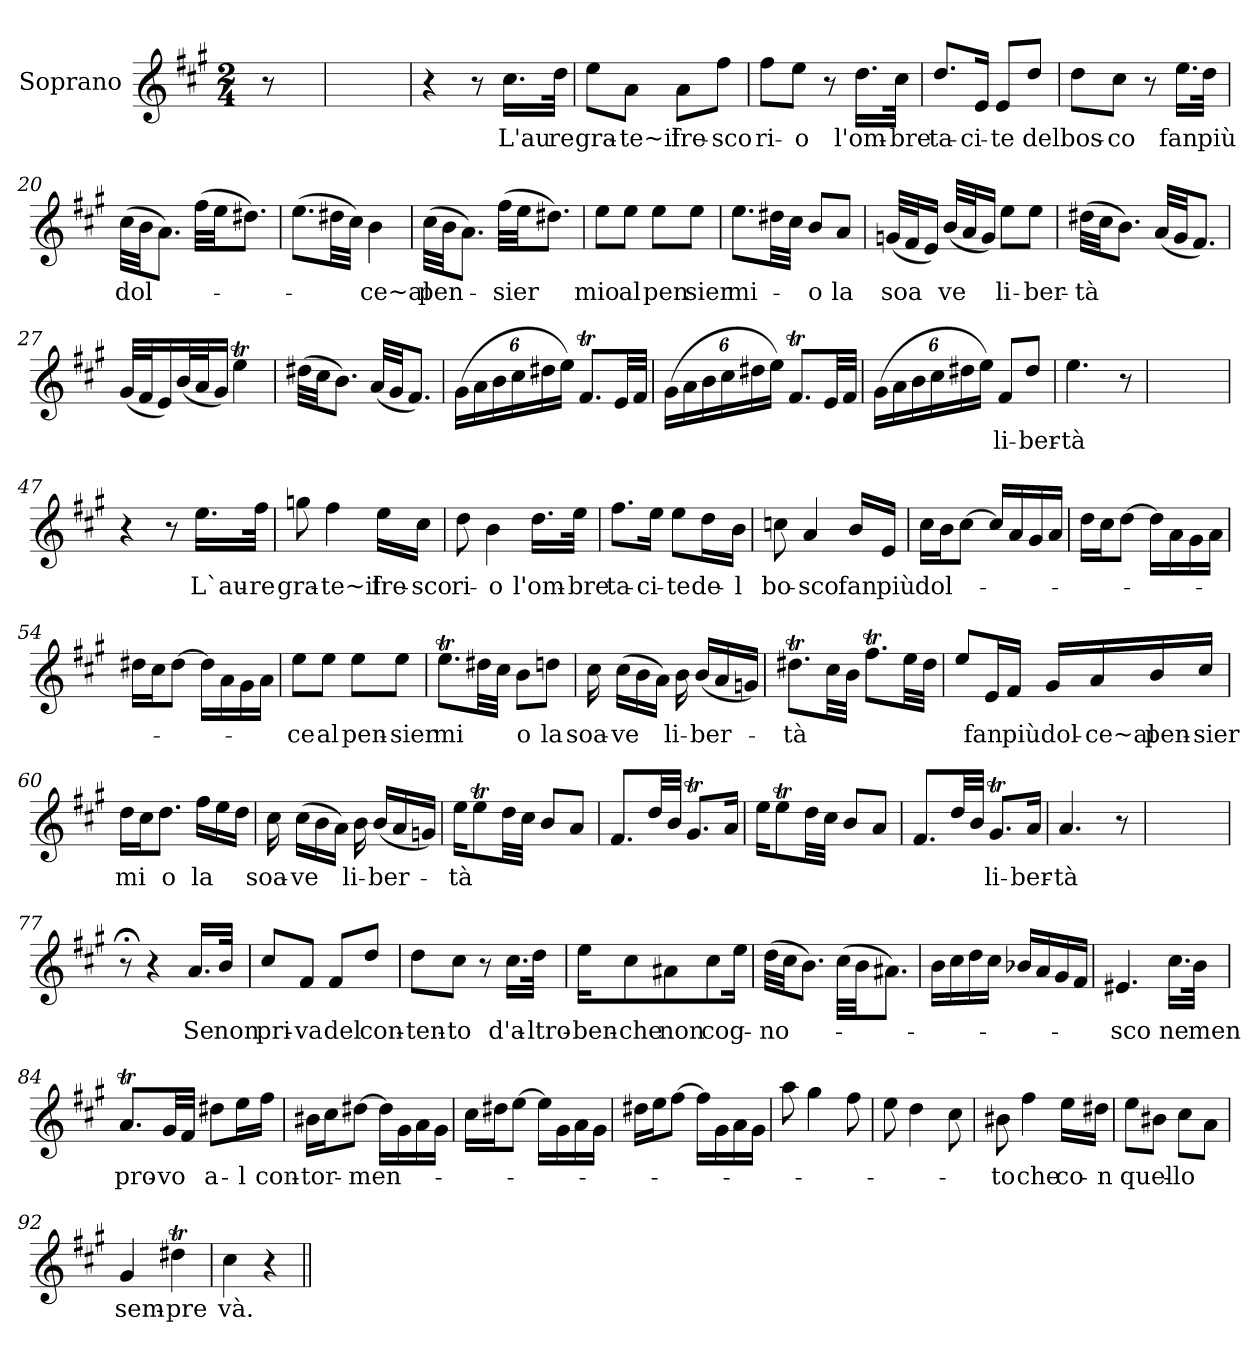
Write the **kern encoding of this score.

**kern	**text	**dynam
*part1	*part1	*part1
*staff1	*staff1	*staff1
*I"Soprano	*	*
*I'S.	*	*
*clefG2	*	*
*k[f#c#g#]	*	*
*M2/4	*	*
=	=	=
8r	.	Un poco allegro
=1	=1	=1
2ryy	.	.
=15	=15	=15
4r	.	.
8r	.	.
16.cc#LL	L'au	.
32ddJJk	-re	.
=16	=16	=16
8eeL	gra-	.
8aJ	-te~il	.
8aL	fre-	.
8ff#J	-sco	.
!!LO:LB:g=z
=17	=17	=17
8ff#L	ri-	.
8eeJ	-o	.
8r	.	.
16.ddLL	l'om-	.
32cc#JJk	-bre	.
=18	=18	=18
8.ddL	ta-	.
16eJk	-ci-	.
8eL	-te	.
8ddJ	del	.
=19	=19	=19
8ddL	bos-	.
8cc#J	-co	.
8r	.	.
16.eeLL	fan	.
32ddJJk	più	.
=20	=20	=20
(32cc#LLL	dol-	.
32bJJ	.	.
8.aJ)	.	.
(32ff#LLL	.	.
32eeJJ	.	.
8.dd#XJ)	.	.
=21	=21	=21
(8.eeL	.	.
32dd#XLL	.	.
32cc#JJJ)	.	.
4b	-ce~al	.
=22	=22	=22
(32cc#LLL	pen-	.
32bJJ	.	.
8.aJ)	.	.
(32ff#LLL	-sier	.
32eeJJ	.	.
8.dd#XJ)	.	.
=23	=23	=23
8eeL	mio	.
8eeJ	al	.
8eeL	pen	.
8eeJ	sier	.
=24	=24	=24
8.eeL	mi-	.
32dd#XLL	.	.
32cc#JJJ	.	.
8bL	-o	.
8aJ	la	.
=25	=25	=25
(32gnLLL	soa	.
32f#J	.	.
16eJJ)	.	.
(32bLLL	ve	.
32aJ	.	.
16gJJ)	.	.
8eeL	li-	.
8eeJ	-ber-	.
!!LO:LB:g=z
=26	=26	=26
(32dd#XLLL	-tà	.
32cc#JJ	.	.
8.bJ)	.	.
(32aLLL	.	.
32g#JJ	.	.
8.f#J)	.	.
=27	=27	=27
(32g#LLL	.	.
32f#J	.	.
16e)	.	.
(32bL	.	.
32aJ	.	.
16g#JJ)	.	.
4eeT	.	.
=28	=28	=28
(32dd#XLLL	.	.
32cc#JJ	.	.
8.bJ)	.	.
(32aLLL	.	.
32g#JJ	.	.
8.f#J)	.	.
=29	=29	=29
(24g#LL	.	.
24a	.	.
24b	.	.
24cc#	.	.
24dd#X	.	.
24eeJJ)	.	.
8.f#TL	.	.
32eLL	.	.
32f#JJJ	.	.
=30	=30	=30
(24g#LL	.	.
24a	.	.
24b	.	.
24cc#	.	.
24dd#X	.	.
24eeJJ)	.	.
8.f#TL	.	.
32eLL	.	.
32f#JJJ	.	.
=31	=31	=31
(24g#LL	.	.
24a	.	.
24b	.	.
24cc#	.	.
24dd#X	.	.
24eeJJ)	.	.
8f#L	li-	.
8dd#J	-ber-	.
=32	=32	=32
4.ee	-tà	.
8r	.	.
=33	=33	=33
2ryy	.	.
!!LO:LB:g=z
=47	=47	=47
4r	.	.
8r	.	.
16.eeLL	L`au-	.
32ff#JJk	-re	.
=48	=48	=48
8ggn	gra-	.
4ff#	-te~il	.
16eeLL	fre-	.
16cc#JJ	-sco	.
=49	=49	=49
8dd	ri-	.
4b	-o	.
16.ddLL	l'om-	.
32eeJJk	-bre	.
=50	=50	=50
8.ff#L	ta-	.
16eeJk	-ci-	.
8eeL	-te	.
16ddL	de-	.
16bJJ	-l	.
=51	=51	=51
8ccn	bo-	.
4a	-sco	.
16bLL	fan	.
16eJJ	più	.
!!LO:PB:g=z
=52	=52	=52
16cc#LL	dol-	.
16bJ	.	.
[8cc#J	.	.
16cc#LL]	.	.
16a	.	.
16g#	.	.
16aJJ	.	.
=53	=53	=53
16ddLL	.	.
16cc#J	.	.
[8ddJ	.	.
16ddLL]	.	.
16a	.	.
16g#	.	.
16aJJ	.	.
=54	=54	=54
16dd#XLL	.	.
16cc#J	.	.
[8dd#J	.	.
16dd#LL]	.	.
16a	.	.
16g#	.	.
16aJJ	.	.
=55	=55	=55
8eeL	-ce	.
8eeJ	al	.
8eeL	pen-	.
8eeJ	-sier	.
=56	=56	=56
8.eeTL	mi	.
32dd#XLL	.	.
32cc#JJJ	.	.
8bL	o	.
8ddnJ	la	.
=57	=57	=57
16cc#	soa-	.
(16cc#LL	-ve	.
16b	.	.
16aJJ)	.	.
16b	li-	.
(16bLL	-ber-	.
16a	.	.
16gnJJ)	.	.
=58	=58	=58
8.dd#XtL	-tà	.
32cc#LL	.	.
32bJJJ	.	.
8.ff#TL	.	.
32eeLL	.	.
32dd#JJJ	.	.
=59	=59	=59
8eeL	.	.
16eL	fan	.
16f#JJ	più	.
16g#LL	dol-	.
16a	-ce~al	.
16b	pen-	.
16cc#JJ	-sier	.
=60	=60	=60
16ddLL	mi	.
16cc#J	.	.
8.ddJ	o	.
16ff#LL	la	.
16ee	.	.
16ddJJ	.	.
!!LO:LB:g=z
=61	=61	=61
16cc#	soa-	.
(16cc#LL	-ve	.
16b	.	.
16aJJ)	.	.
16b	li-	.
(16bLL	-ber-	.
16a	.	.
16gnJJ)	.	.
=62	=62	=62
16eeKL	-tà	.
8eeT	.	.
32ddLL	.	.
32cc#JJJ	.	.
8bL	.	.
8aJ	.	.
=63	=63	=63
8.f#L	.	.
32ddLL	.	.
32bJJJ	.	.
(8.g#tL	.	.
16aJk	.	.
=64	=64	=64
16eeKL	.	.
8eeT	.	.
32ddLL	.	.
32cc#JJJ	.	.
8bL	.	.
8aJ	.	.
=65	=65	=65
8.f#L	.	.
32ddLL	.	.
32bJJJ	.	.
8.g#tL	li-	.
16aJk	-ber-	.
=66	=66	=66
4.a	-tà	.
8r	.	.
=67	=67	=67
2ryy	.	.
!!LO:LB:g=z
=77	=77	=77
8r;<	.	.
4r	.	.
16.aLL	Se	.
32bJJk	non	.
=78	=78	=78
8cc#L	pri-	.
8f#J	-va	.
8f#L	del	.
8ddJ	con-	.
=79	=79	=79
8ddL	-ten-	.
8cc#J	-to	.
8r	.	.
16.cc#LL	d'a-	.
32ddJJk	-ltro-	.
=80	=80	=80
16eeKL	-ben-	.
8cc#	-che	.
8a#X	non	.
8cc#	cog-	.
16eeJk	.	.
=81	=81	=81
(32ddLLL	-no-	.
32cc#JJ	.	.
8.bJ)	.	.
(32cc#LLL	.	.
32bJJ	.	.
8.a#XJ)	.	.
=82	=82	=82
16bLL	.	.
16cc#	.	.
16dd	.	.
16cc#JJ	.	.
16b-XLL	.	.
16a	.	.
16g#	.	.
16f#JJ	.	.
=83	=83	=83
4.e#X	-sco	.
16.cc#LL	ne	.
32bJJk	men	.
=84	=84	=84
8.aTL	pro-	.
32g#LL	-vo	.
32f#JJJ	.	.
8dd#XL	a-	.
16eeL	-l	.
16ff#JJ	con-	.
=85	=85	=85
16b#XLL	-tor-	.
16cc#J	.	.
[8dd#XJ	-men-	.
16dd#LL]	.	.
16g#	.	.
16a	.	.
16g#JJ	.	.
!!LO:LB:g=z
=86	=86	=86
16cc#LL	.	.
16dd#XJ	.	.
[8eeJ	.	.
16eeLL]	.	.
16g#	.	.
16a	.	.
16g#JJ	.	.
=87	=87	=87
16dd#XLL	.	.
16eeJ	.	.
[8ff#J	.	.
16ff#LL]	.	.
16g#	.	.
16a	.	.
16g#JJ	.	.
=88	=88	=88
8aa	.	.
4gg#	.	.
8ff#	.	.
=89	=89	=89
8ee	.	.
4dd	.	.
8cc#	.	.
=90	=90	=90
8b#X	-to	.
4ff#	che	.
16eeLL	co-	.
16dd#XJJ	-n	.
=91	=91	=91
8eeL	quel-	.
8b#XJ	.	.
8cc#L	-lo	.
8aJ	.	.
=92	=92	=92
4g#	sem-	.
4dd#Xt	-pre	.
=93	=93	=93
4cc#	và.	.
4r	.	.
=||	=||	=||
*-	*-	*-
